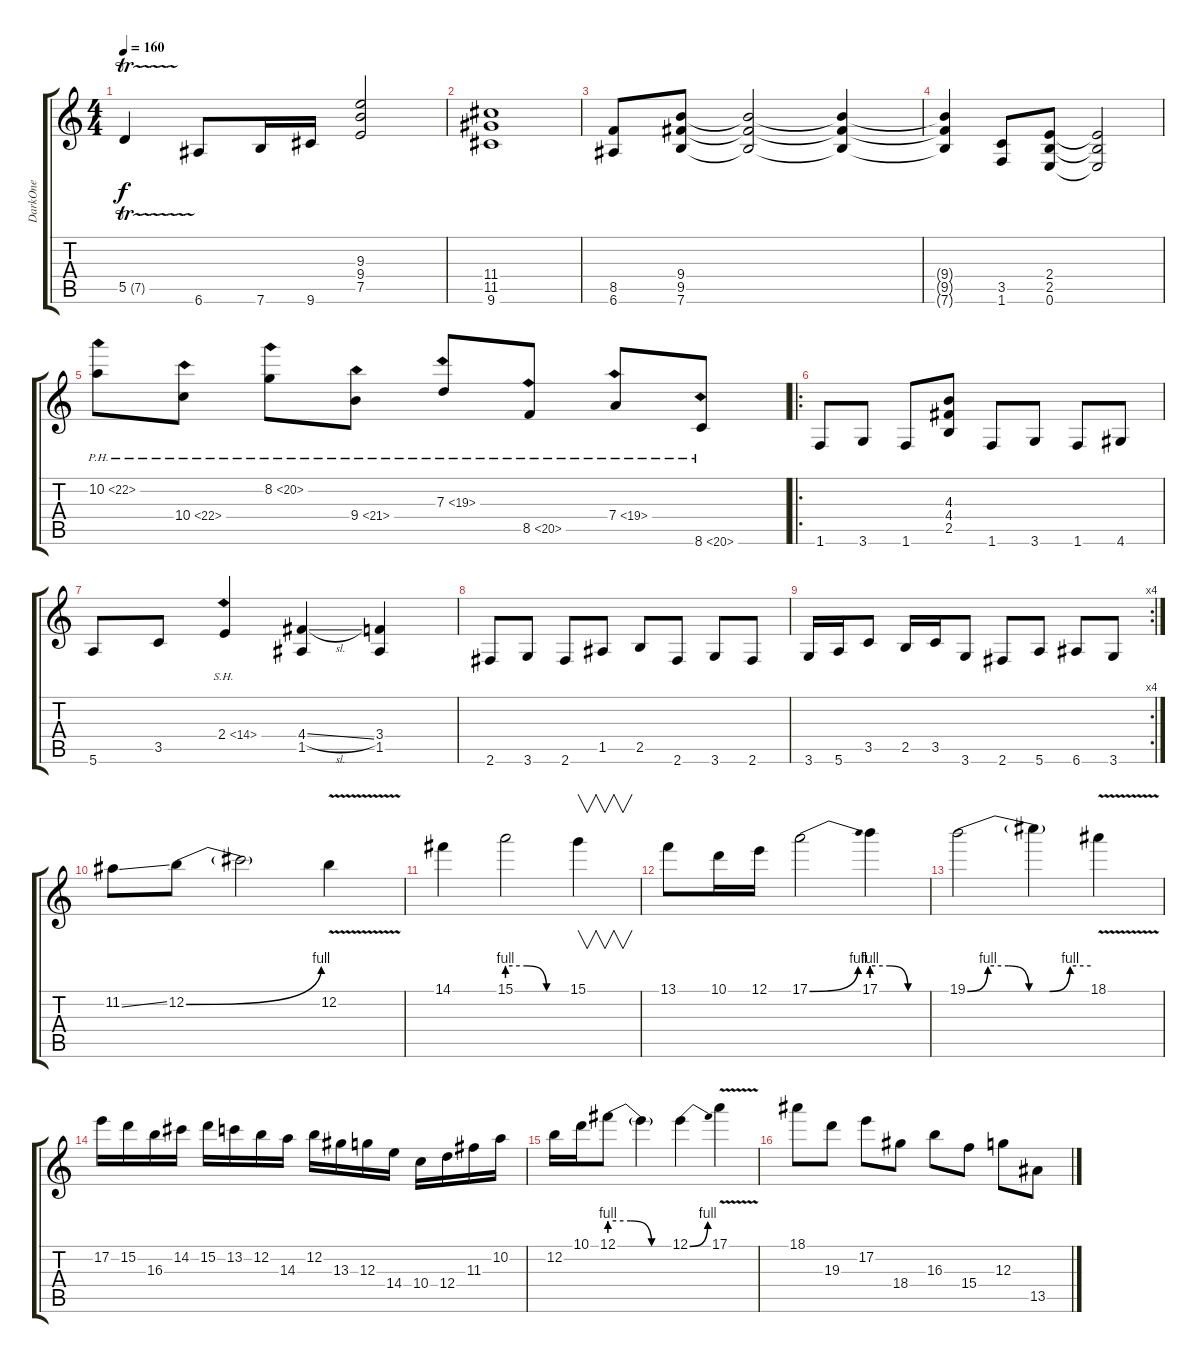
\track ("DarkOne" "DarkOne") {instrument distortionguitar}
\staff {score tabs}
\tuning (E4 B3 G3 D3 A2 E2) {hide}
\ts (4 4)
\tempo 160
\clef g2
\ks c
5.5{tr (7 16)}.4{dy f} 6.6.8 7.6.16 9.6.16 (9.3 9.4 7.5).2 |
(11.4 11.5 9.6).1 |
(8.5 6.6).8 (9.4 9.5 7.6).8 (9.4{t} 9.5{t} 7.6{t}).2 (9.4{t} 9.5{t} 7.6{t}).4 |
(9.4{t} 9.5{t} 7.6{t}).4 (3.5 1.6).8 (2.4 2.5 0.6).8 (2.4{t} 2.5{t} 0.6{t}).2 |
10.2{ph 12}.8 10.4{ph 12}.8 8.2{ph 12}.8 9.4{ph 12}.8 7.3{ph 12}.8 8.5{ph 12}.8 7.4{ph 12}.8 8.6{ph 12}.8 |
\ro
1.6.8 3.6.8 1.6.8 (4.3 4.4 2.5).8 1.6.8 3.6.8 1.6.8 4.6.8 |
5.6.8 3.5.8 2.4{sh 12}.4 (4.4{sl} 1.5).4 (3.4 1.5).4 |
2.6.8 3.6.8 2.6.8 1.5.8 2.5.8 2.6.8 3.6.8 2.6.8 |
\rc 4
3.6.16 5.6.16 3.5.8 2.5.16 3.5.16 3.6.8 2.6.8 5.6.8 6.6.8 3.6.8 |
11.2{ss}.8 12.2{be (bend 0 0 60 4)}.8 12.2{t}.2 12.2{v}.4 |
14.1.4 15.1{be (custom 0 4 20 4 40 0 60 0)}.2 15.1.4{v} |
13.1.8 10.1.16 12.1.16 17.1{be (bend 0 0 60 4)}.2 17.1{be (custom 0 4 20 4 40 0 60 0)}.4 |
19.1{be (custom 0 0 10 4 20 4 30 0 40 0 50 4 60 4)}.2 19.1{t}.4 18.1{v}.4 |
17.2.16 15.2.16 16.3.16 14.2.16 15.2.16 13.2.16 12.2.16 14.3.16 12.2.16 13.3.16 12.3.16 14.4.16 10.4.16 12.4.16 11.3.16 10.2.16 |
12.2.16 10.1.16 12.1{be (custom 0 4 20 4 40 0 60 0)}.8 12.1{t}.4 12.1{be (bend 0 0 60 4)}.4 17.1{v}.4 |
18.1.8 19.3.8 17.2.8 18.4.8 16.3.8 15.4.8 12.3.8 13.5.8
